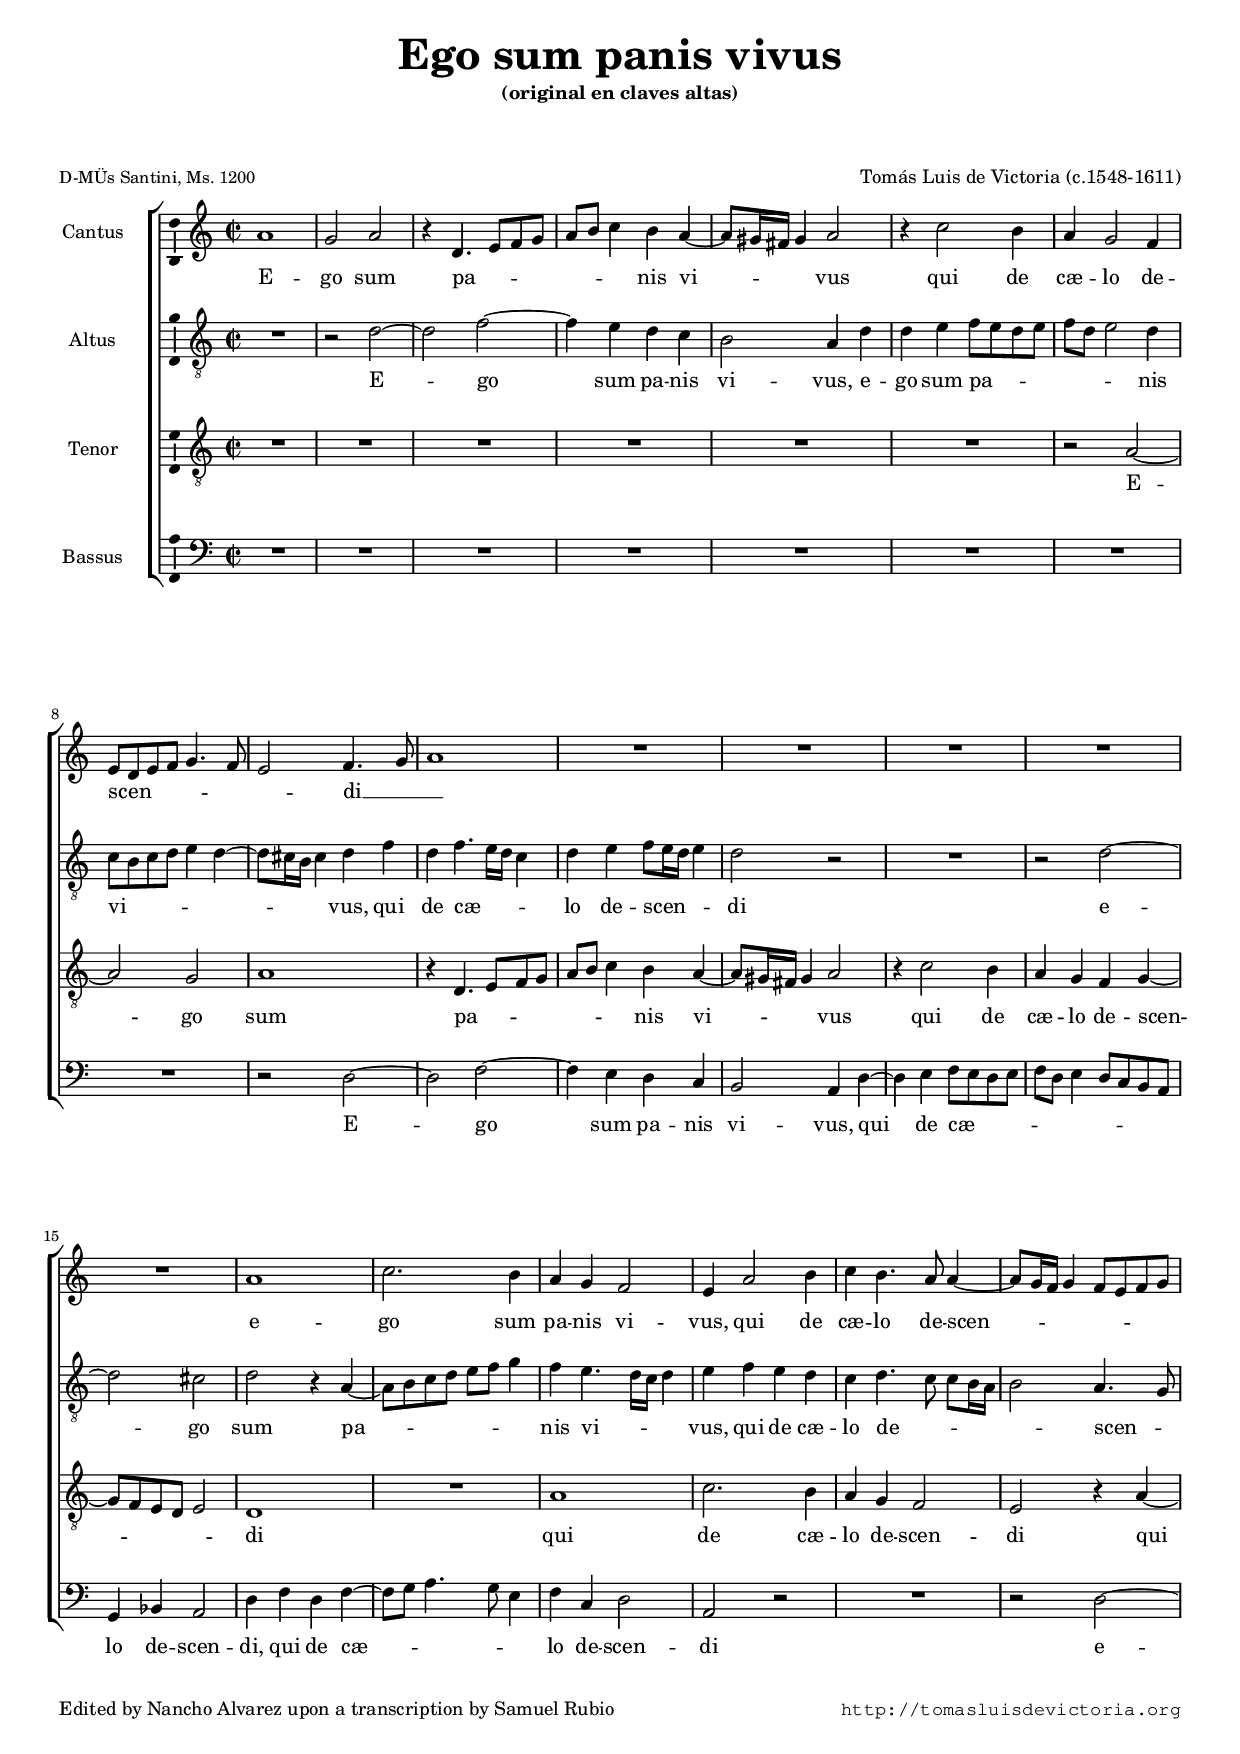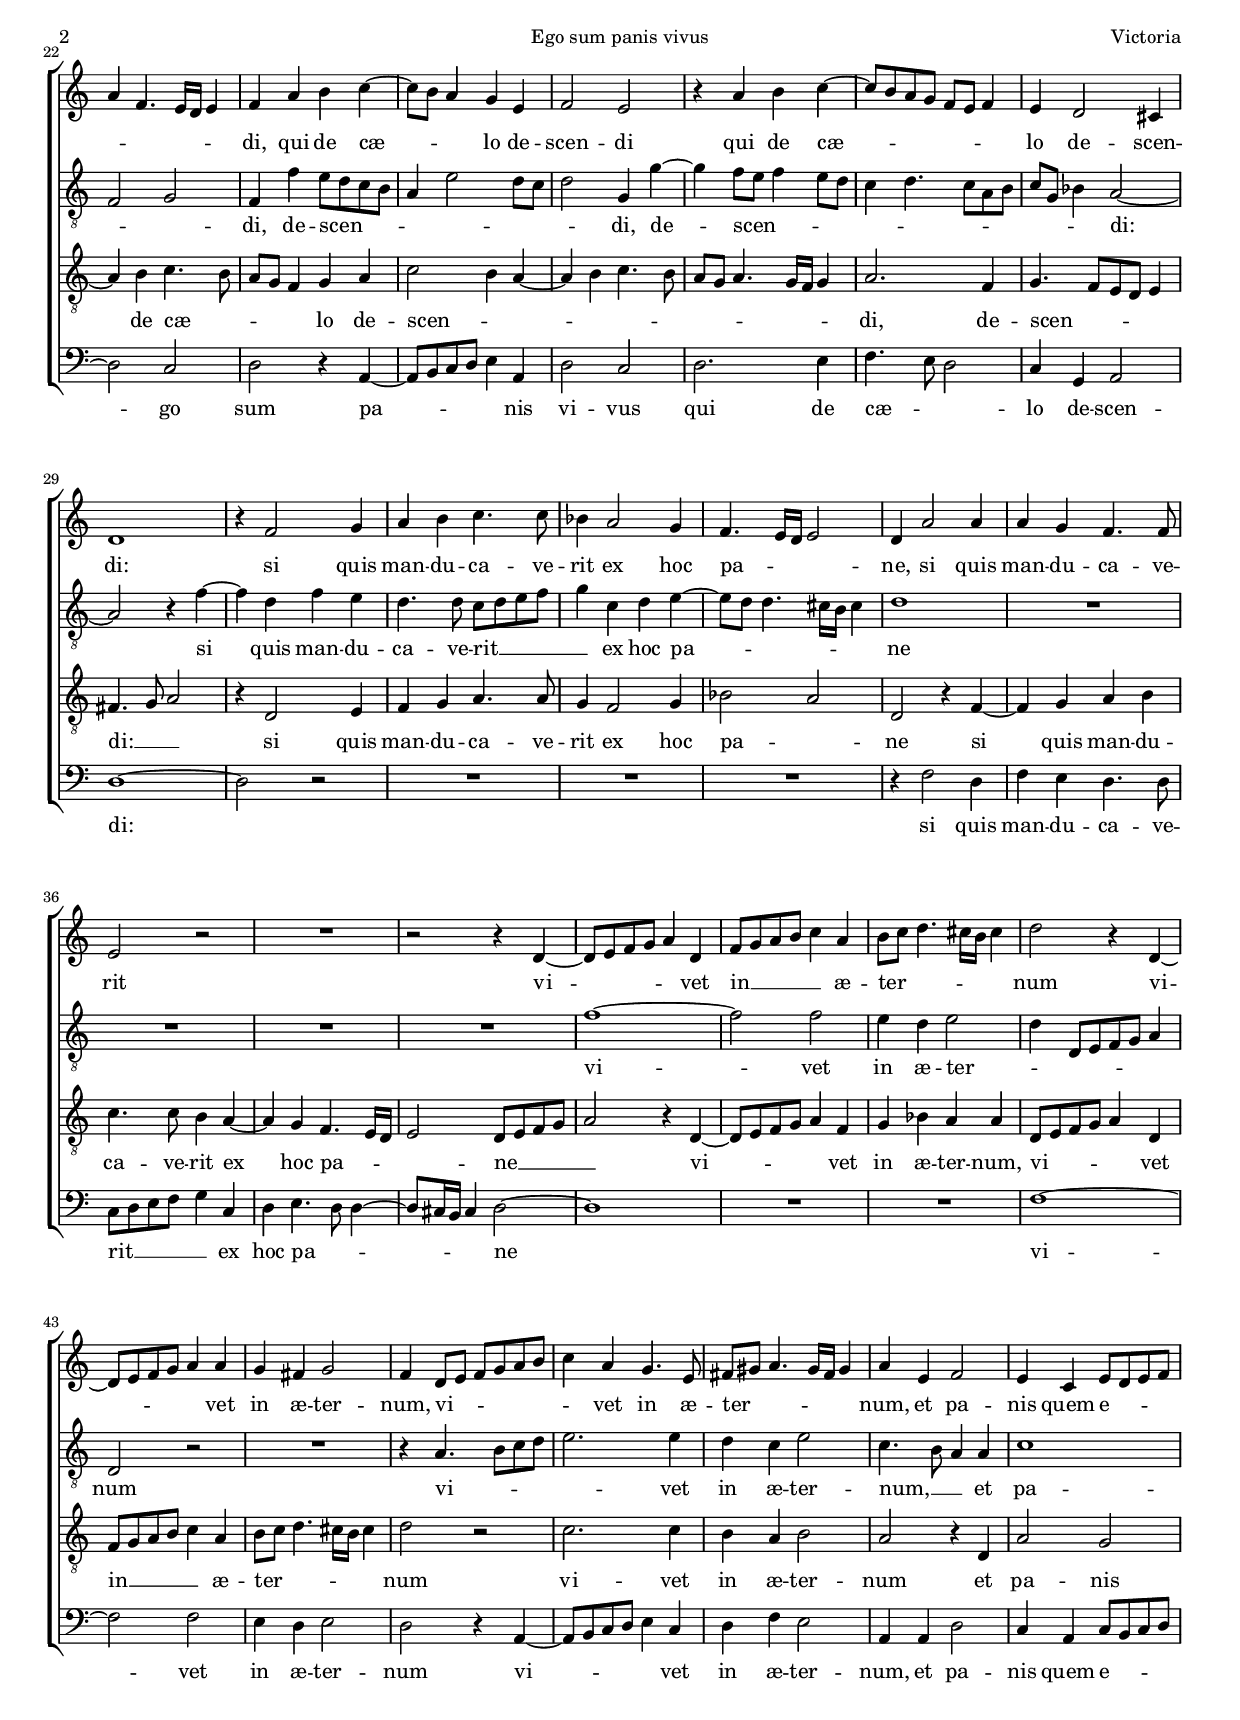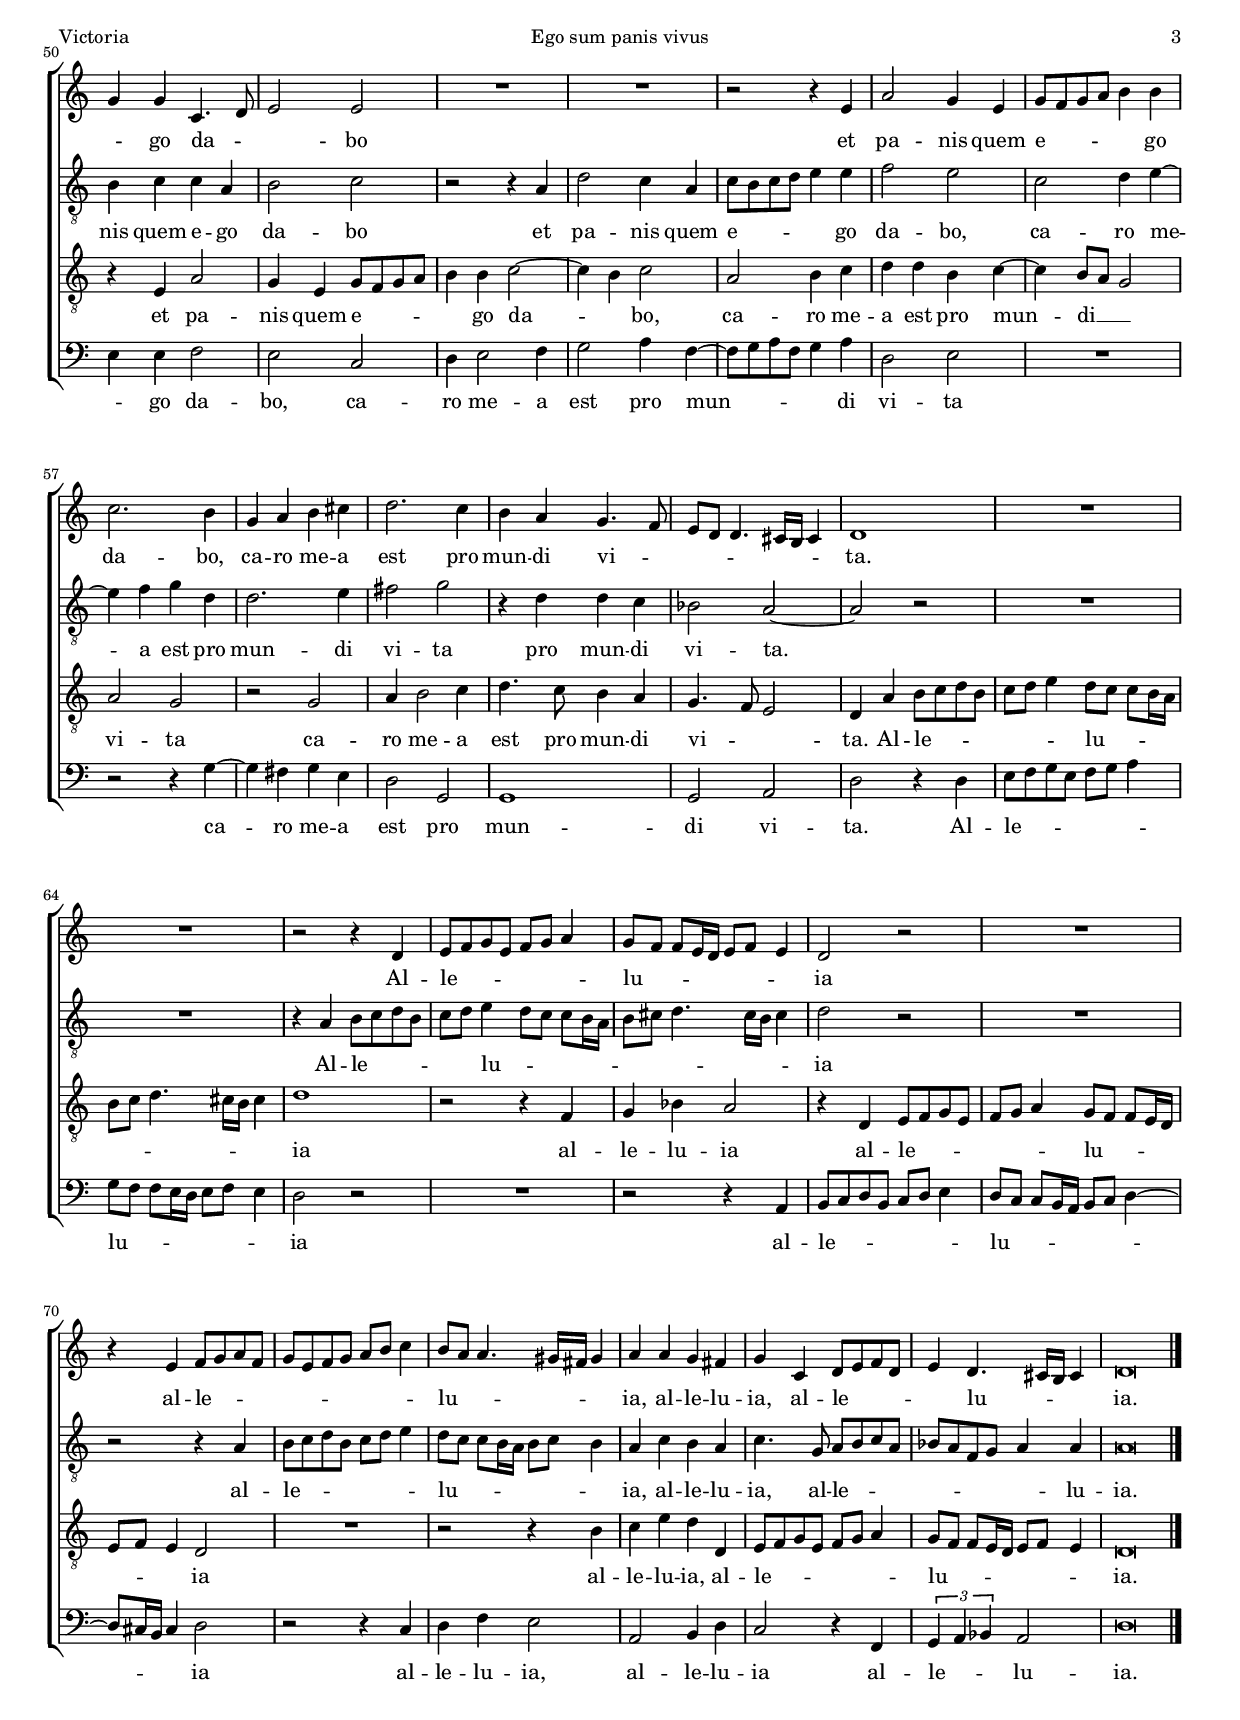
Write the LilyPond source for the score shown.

\version "2.18.0"

#(set-default-paper-size "a4")
#(set-global-staff-size 16.4)
#(ly:set-option 'point-and-click #f)
%mobile -s15.5 -i1.5

italicas=\override LyricText.font-shape = #'italic
rectas=\override LyricText.font-shape = #'upright
ss=\once \set suggestAccidentals = ##t
mtempo={\tempo 4 = 100}
mtempob={\tempo 4 = 50}


htitle="Ego sum panis vivus"
hcomposer="Victoria"

%Munich. Bayerische Staatsbibliothek. Mus. Ms. 4784, 1037, 1076 y 1536
%Regensburg. Bischöfliche Zentralbibliothek. Proske Mappe Victoria I y C101 [Pisari]
%Münster. Bischöfliche Diözesanbibliothek. Santini Hs. 1200
%Stockholm. Musikaliska Akademiens Bibliotek. Ms. K-R

% 4 fuentes distintas, sin embargo la atribución a Victoria me resulta cuestionable

\header {
	title=\markup{\fontsize #3 "Ego sum panis vivus"}
	subtitle=\markup{\smaller "(original en claves altas)"}
	subsubtitle=\markup{\null \vspace #2 }
	composer="Tomás Luis de Victoria (c.1548-1611)"
        pdfauthor=\composer
	%opus="(-)"
	poet=\markup{\smaller "D-MÜs Santini, Ms. 1200"}
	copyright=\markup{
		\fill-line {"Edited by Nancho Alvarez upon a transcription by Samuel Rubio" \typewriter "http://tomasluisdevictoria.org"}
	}
%	tagline=""
}


global={\key c \major \time 2/2  \skip 1*76 \bar "|."
}

cantus={
	a'1 |
	g'2 a' |
	r4 d'4. e'8 f' g' |
	a' b' c''4 b' a' ~ |
%5
	a'8 gis'16 fis' gis'4 a'2 |
	r4 c''2 b'4 |
	a' g'2 f'4 |
	e'8 d' e' f' g'4. f'8 |
	e'2 f'4. g'8 |
%10
	a'1 |
	R1*4/4 |
	R1*4/4 |
	R1*4/4 |
	R1*4/4 |
%15
	R1*4/4 |
	a'1 |
	c''2. b'4 |
	a' g' f'2 |
	e'4 a'2 b'4 |
%20
	c'' b'4. a'8 a'4 ~ |
	a'8 g'16 f' g'4 f'8 e' f' g' |
	a'4 f'4. e'16 d' e'4 |
	f' a' b' c'' ~ |
	c''8 b' a'4 g' e' |
%25
	f'2 e' |
	r4 a' b' c'' ~ |
	c''8 b' a' g' f' e' f'4 |
	e' d'2 cis'4 |
	d'1 |
%30
	r4 f'2 g'4 |
	a' b' c''4. c''8 |
	bes'4 a'2 g'4 |
	f'4. e'16 d' e'2 |
	d'4 a'2 a'4 |
%35
	a' g' f'4. f'8 |
	e'2 r |
	R1*4/4 |
	r2 r4 d' ~ |
	d'8 e' f' g' a'4 d' |
%40
	f'8 g' a' b' c''4 a' |
	b'8 c'' d''4. cis''16 b' cis''4 |
	d''2 r4 d' ~ |
	d'8 e' f' g' a'4 a' |
	g' fis' g'2 |
%45
	f'4 d'8 e' f' g' a' b' |
	c''4 a' g'4. e'8 |
	fis' gis' a'4. gis'16 fis' gis'4 |
	a' e' f'2 |
	e'4 c' e'8 d' e' f' |
%50
	g'4 g' c'4. d'8 |
	e'2 e' |
	R1*4/4 |
	R1*4/4 |
	r2 r4 e' |
%55
	a'2 g'4 e' |
	g'8 f' g' a' b'4 b' |
	c''2. b'4 |
	g' a' b' cis'' |
	d''2. c''4 |
%60
	b' a' g'4. f'8 |
	e' d' d'4. cis'16 b cis'4 |
	d'1 |
	R1*4/4 |
	R1*4/4 |
%65
	r2 r4 d' |
	e'8 f' g' e' f' g' a'4 |
	 g'8[ f']  f'[ e'16 d'] e'8 f' e'4 |
	d'2 r |
	R1*4/4 |
%70
	r4 e' f'8 g' a' f' |
	g' e' f' g' a' b' c''4 |
	b'8 a' a'4. gis'16 fis' gis'4 |
	a' a' g' fis' |
	g' c' d'8 e' f' d' |
%75
	e'4 d'4. cis'16 b cis'4 |
	d'\breve*1/2
}

altus={
	R1*4/4 |
	r2 d' ~ |
	d' f' ~ |
	f'4 e' d' c' |
%5
	b2 a4 d' |
	d' e' f'8 e' d' e' |
	f' d' e'2 d'4 |
	c'8 b c' d' e'4 d' ~ |
	d'8 cis'16 b cis'4 d' f' |
%10
	d' f'4. e'16 d' c'4 |
	d' e' f'8 e'16 d' e'4 |
	d'2 r |
	R1*4/4 |
	r2 d' ~ |
%15
	d' cis' |
	d' r4 a ~ |
	a8 b c' d' e' f' g'4 |
	f' e'4. d'16 c' d'4 |
	e' f' e' d' |
%20
	c' d'4. c'8  c'[ b16 a] |
	b2 a4. g8 |
	f2 g |
	f4 f' e'8 d' c' b |
	a4 e'2 d'8 c' |
%25
	d'2 g4 g' ~ |
	g' f'8 e' f'4 e'8 d' |
	c'4 d'4. c'8 a b |
	c' g bes4 a2 ~ |
	a r4 f' ~ |
%30
	f' d' f' e' |
	d'4. d'8 c' d' e' f' |
	g'4 c' d' e' ~ |
	e'8 d' d'4. cis'16 b cis'4 |
	d'1 |
%35
	R1*4/4 |
	R1*4/4 |
	R1*4/4 |
	R1*4/4 |
	f'1 ~ |
%40
	f'2 f' |
	e'4 d' e'2 |
	d'4  d8[ e f g] a4 |
	d2 r |
	R1*4/4 |
%45
	r4 a4. b8 c' d' |
	e'2. e'4 |
	d' c' e'2 |
	c'4. b8 a4 a |
	c'1 |
%50
	b4 c' c' a |
	b2 c' |
	r r4 a |
	d'2 c'4 a |
	c'8 b c' d' e'4 e' |
%55
	f'2 e' |
	c' d'4 e' ~ |
	e' f' g' d' |
	d'2. e'4 |
	fis'2 g' |
%60
	r4 d' d' c' |
	bes2 a ~ |
	a r |
	R1*4/4 |
	R1*4/4 |
%65
	r4 a b8 c' d' b |
	c' d' e'4  d'8[ c']  c'[ b16 a] |
	b8 cis' d'4. cis'16 b cis'4 |
	d'2 r |
	R1*4/4 |
%70
	r2 r4 a |
	b8 c' d' b c' d' e'4 |
	 d'8[ c']  c'[ b16 a] b8 c' b4 |
	a c' b a |
	c'4. g8 a b c' a |
%75
	bes a f g a4 a |
	a\breve*1/2
}

tenor={
	R1*4/4 |
	R1*4/4 |
	R1*4/4 |
	R1*4/4 |
%5
	R1*4/4 |
	R1*4/4 |
	r2 a ~ |
	a g |
	a1 |
%10
	r4 d4. e8 f g |
	a b c'4 b a ~ |
	a8 gis16 fis gis4 a2 |
	r4 c'2 b4 |
	a g f g ~ |
%15
	g8 f e d e2 |
	d1 |
	R1*4/4 |
	a1 |
	c'2. b4 |
%20
	a g f2 |
	e r4 a ~ |
	a b c'4. b8 |
	a g f4 g a |
	c'2 b4 a ~ |
%25
	a b c'4. b8 |
	a g a4. g16 f g4 |
	a2. f4 |
	g4.  f8[ e d] e4 |
	fis4. g8 a2 |
%30
	r4 d2 e4 |
	f g a4. a8 |
	g4 f2 g4 |
	bes2 a |
	d r4 f ~ |
%35
	f g a b |
	c'4. c'8 b4 a ~ |
	a g f4. e16 d |
	e2 d8 e f g |
	a2 r4 d ~ |
%40
	d8 e f g a4 f |
	g bes a a |
	d8 e f g a4 d |
	f8 g a b c'4 a |
	b8 c' d'4. cis'16 b cis'4 |
%45
	d'2 r |
	c'2. c'4 |
	b a b2 |
	a r4 d |
	a2 g |
%50
	r4 e a2 |
	g4 e g8 f g a |
	b4 b c'2 ~ |
	c'4 b c'2 |
	a b4 c' |
%55
	d' d' b c' ~ |
	c' b8 a g2 |
	a g |
	r g |
	a4 b2 c'4 |
%60
	d'4. c'8 b4 a |
	g4. f8 e2 |
	d4 a b8 c' d' b |
	c' d' e'4  d'8[ c']  c'[ b16 a] |
	b8 c' d'4. cis'16 b cis'4 |
%65
	d'1 |
	r2 r4 f |
	g bes a2 |
	r4 d e8 f g e |
	f g a4  g8[ f]  f[ e16 d] |
%70
	e8 f e4 d2 |
	R1*4/4 |
	r2 r4 b |
	c' e' d' d |
	e8 f g e f g a4 |
%75
	 g8[ f]  f[ e16 d] e8 f e4 |
	d\breve*1/2
}

bassus={
	R1*4/4 |
	R1*4/4 |
	R1*4/4 |
	R1*4/4 |
%5
	R1*4/4 |
	R1*4/4 |
	R1*4/4 |
	R1*4/4 |
	r2 d ~ |
%10
	d f ~ |
	f4 e d c |
	b,2 a,4 d ~ |
	d e f8 e d e |
	f d e4 d8 c b, a, |
%15
	g,4 bes, a,2 |
	d4 f d f ~ |
	f8 g a4. g8 e4 |
	f c d2 |
	a, r |
%20
	R1*4/4 |
	r2 d ~ |
	d c |
	d r4 a, ~ |
	a,8 b, c d e4 a, |
%25
	d2 c |
	d2. e4 |
	f4. e8 d2 |
	c4 g, a,2 |
	d1 ~ |
%30
	d2 r |
	R1*4/4 |
	R1*4/4 |
	R1*4/4 |
	r4 f2 d4 |
%35
	f e d4. d8 |
	c d e f g4 c |
	d e4. d8 d4 ~ |
	d8 cis16 b, cis4 d2 ~ |
	d1 |
%40
	R1*4/4 |
	R1*4/4 |
	f1 ~ |
	f2 f |
	e4 d e2 |
%45
	d r4 a, ~ |
	a,8 b, c d e4 c |
	d f e2 |
	a,4 a, d2 |
	c4 a, c8 b, c d |
%50
	e4 e f2 |
	e c |
	d4 e2 f4 |
	g2 a4 f ~ |
	f8 g a f g4 a |
%55
	d2 e |
	R1*4/4 |
	r2 r4 g ~ |
	g fis g e |
	d2 g, |
%60
	g,1 |
	g,2 a, |
	d r4 d |
	e8 f g e f g a4 |
	 g8[ f]  f[ e16 d] e8 f e4 |
%65
	d2 r |
	R1*4/4 |
	r2 r4 a, |
	b,8 c d b, c d e4 |
	 d8[ c]  c[ b,16 a,] b,8 c d4 ~ |
%70
	d8 cis16 b, cis4 d2 |
	r r4 c |
	d f e2 |
	a, b,4 d |
	c2 r4 f, |
%75
	\times 2/3 {g, a, bes,  } a,2
%	g, a,8 bes, a,2 |
	d\breve*1/2
}

textocantus=\lyricmode{
E -- go sum pa -- _ _ _ _ _ _ nis vi -- _ _ _ _ vus
qui de cæ -- lo de -- scen -- _ _ _ _ _ _ di __ _ _ 
e -- go sum pa -- nis vi -- vus,
qui de cæ -- lo de -- scen -- _ _ _ _ _ _ _ _ _ _ _ _ _ di,
qui de cæ -- _ _ _ lo de -- scen -- di
qui de cæ -- _ _ _ _ _ _ _ lo
de -- scen -- di:
si quis man -- du -- ca -- ve -- rit
ex hoc pa -- _ _ _ ne,
si quis man -- du -- ca -- ve -- rit
vi -- _ _ _ _ _ vet
in __ _ _ _ _ æ -- ter -- _ _ _ _ _ num
vi -- _ _ _ _ _ vet
in æ -- ter -- num,
vi -- _ _ _ _ _ _ vet
in æ -- ter -- _ _ _ _ _ num,
et pa -- nis quem e -- _ _ _ _ go da -- _ _ bo
et pa -- nis quem e -- _ _ _ _ go da -- bo, ca -- ro me -- a est
pro mun -- di vi -- _ _ _ _ _ _ _ ta.
Al -- le -- _ _ _ _ _ _ lu -- _ _ _ _ _ _ _ ia
al -- le -- _ _ _ _ _ _ _ _ _ _ lu -- _ _ _ _ _ ia,
al -- le -- lu -- ia,
al -- le -- _ _ _ _ lu -- _ _ _ ia.
}

textoaltus=\lyricmode{
E -- _ go _ sum pa -- nis vi -- vus, 
e -- go sum pa -- _ _ _ _ _ _ nis vi -- _ _ _ _ _ _ _ _ _ vus, 
qui de cæ -- _ _ _ lo de -- scen -- _ _ _ di
e -- _ go sum pa -- _ _ _ _ _ _ _ nis
vi -- _ _ _ vus, qui de cæ -- lo de -- _ _ _ _ _ scen -- _ _ _ di,
de -- scen -- _ _ _ _ _ _ _ _ di,
de -- _ scen -- _ _ _ _ _ _ _ _ _ _ _ _ di: _
si _ quis man -- du -- ca -- ve -- rit __ _ _ _ _ ex
hoc pa -- _ _ _ _ _ _ ne
vi -- _ vet in æ -- ter -- _ _ _ _ _ _ num
vi -- _ _ _ _ vet
in æ -- ter -- num, __ _ _ 
et pa -- nis quem e -- go da -- bo
et pa -- nis quem e -- _ _ _ _ go da -- bo, ca -- ro me -- _ a
est pro mun -- di vi -- ta
pro mun -- di vi -- ta. _
Al -- le -- _ _ _ _ _ lu -- _ _ _ _ _ _ _ _ _ _ _ ia
al -- le -- _ _ _ _ _ _ lu -- _ _ _ _ _ _ _ ia,
al -- le -- lu -- ia,
al -- le -- _ _ _ _ _ _ _ _ lu -- ia.
}

textotenor=\lyricmode{
E -- _ go sum
pa -- _ _ _ _ _ _ nis vi -- _ _ _ _ vus
qui de cæ -- lo de -- scen -- _ _ _ _ _ di
qui de cæ -- lo de -- scen -- di
qui _ de cæ -- _ _ _ _ lo de -- scen -- _ _ _ _ _ _ _ _ _ _ _ _ di,
de -- scen -- _ _ _ _ di: __ _ _ 
si quis man -- du -- ca -- ve -- rit ex hoc pa -- _ ne
si _ quis man -- du -- ca -- ve -- rit ex _ hoc pa -- _ _ _ ne __ _ _ _ _ 
vi -- _ _ _ _ _ vet
in æ -- ter -- num,
vi -- _ _ _ _ vet
in __ _ _ _ _ æ -- ter -- _ _ _ _ _ num
vi -- vet in æ -- ter -- num
et pa -- nis
et pa -- nis quem e -- _ _ _ _ go da -- _ _ bo,
ca -- ro me -- a est pro mun -- _ di __ _ _ 
vi -- ta
ca -- ro me -- a est
pro mun -- di vi -- _ _ ta.
Al -- le -- _ _ _ _ _ _ lu -- _ _ _ _ _ _ _ _ _ _ ia
al -- le -- lu -- ia
al -- le -- _ _ _ _ _ _ lu -- _ _ _ _ _ _ _ ia
al -- le -- lu -- ia,
al -- le -- _ _ _ _ _ _ lu -- _ _ _ _ _ _ _ ia.
}

textobassus=\lyricmode{
E -- _ go _ sum pa -- nis vi -- vus, 
qui _ de cæ -- _ _ _ _ _ _ _ _ _ _ lo de -- scen -- di,
qui de cæ -- _ _ _ _ _ lo de -- scen -- di
e -- _ go sum
pa -- _ _ _ _ _ nis
vi -- vus qui de cæ -- _ _ lo de -- scen -- di: _
si quis man -- du -- ca -- ve -- rit __ _ _ _ _ 
ex hoc pa -- _ _ _ _ _ _ ne _
vi -- _ vet
in æ -- ter -- num
vi -- _ _ _ _ _ vet
in æ -- ter -- num,
et pa -- nis quem e -- _ _ _ _ go da -- bo, ca -- ro me -- a est
pro mun -- _ _ _ _ _ di vi -- ta
ca -- _ ro me -- a est
pro mun -- di vi -- ta.
Al -- le -- _ _ _ _ _ _ lu -- _ _ _ _ _ _ _ ia
al -- le -- _ _ _ _ _ _ lu -- _ _ _ _ _ _ _ _ _ _ _ ia
al -- le -- lu -- ia,
al -- le -- lu -- ia
al -- le -- _ _ lu -- ia.
}



\score {\transpose c' c'{
\new ChoirStaff<<

	\new Staff <<\global
	\new Voice="v1" {
		\set Staff.instrumentName="Cantus "
		\clef "treble"
		\cantus }
	\new Lyrics \lyricsto "v1" {\textocantus }
	>>

	\new Staff <<\global
	\new Voice="v2" {
		\set Staff.instrumentName="Altus "
		\clef "G_8"
		\altus }
	\new Lyrics \lyricsto "v2" {\textoaltus }
	>>
	
	\new Staff <<\global
	\new Voice="v3" {
		\set Staff.instrumentName="Tenor "
		\clef "G_8"
		\tenor }
	\new Lyrics \lyricsto "v3" {\textotenor }
	>>

	\new Staff <<\global
	\new Voice="v4" {
		\set Staff.instrumentName="Bassus "
		\clef "bass"
		\bassus }
	\new Lyrics \lyricsto "v4" {\textobassus }
	>>
	
>>

	} % transpose

\layout{ 
	\context {\Lyrics 
		\override VerticalAxisGroup.staff-affinity = #UP
		\override VerticalAxisGroup.nonstaff-relatedstaff-spacing =
			#'((basic-distance . 0) (minimum-distance . 0) (padding . 1))
		\override LyricText.font-size = #1.2
		\override LyricHyphen.minimum-distance = #0.5
	}
	\context {\Score 
		tempoHideNote = ##t
		\override BarNumber.padding = #2 
	}
	\context {\Voice 
		melismaBusyProperties = #'()
		%autoBeaming = ##f
	}
	\context {\Staff 
                %\RemoveEmptyStaves
                %\override VerticalAxisGroup.remove-first = ##t
		\override VerticalAxisGroup.staff-staff-spacing =
			#'((basic-distance . 11) (minimum-distance . 0) (padding . 1))
		\consists Ambitus_engraver 
		\override LigatureBracket.padding = #1
	}
}

%\midi { \mtempo }

}


\paper{
	evenHeaderMarkup=\markup  \fill-line { \fromproperty #'page:page-number-string \htitle \hcomposer }
	oddHeaderMarkup= \markup  \fill-line { \on-the-fly #not-first-page \hcomposer \on-the-fly #not-first-page \htitle \on-the-fly #not-first-page \fromproperty #'page:page-number-string }
	%system-count=20
	%page-count = 8
	ragged-last-bottom = ##f
	indent=1.7\cm
	system-system-spacing =
	#'((basic-distance . 20) (minimum-distance . 0) (padding . 5))
	top-system-spacing = % header
	#'((basic-distance . 8) (minimum-distance . 0) (padding . 0))
	last-bottom-spacing = % footer
	#'((basic-distance . 12) (minimum-distance . 0) (padding . 0))
	markup-system-spacing.padding = #1.5
}
